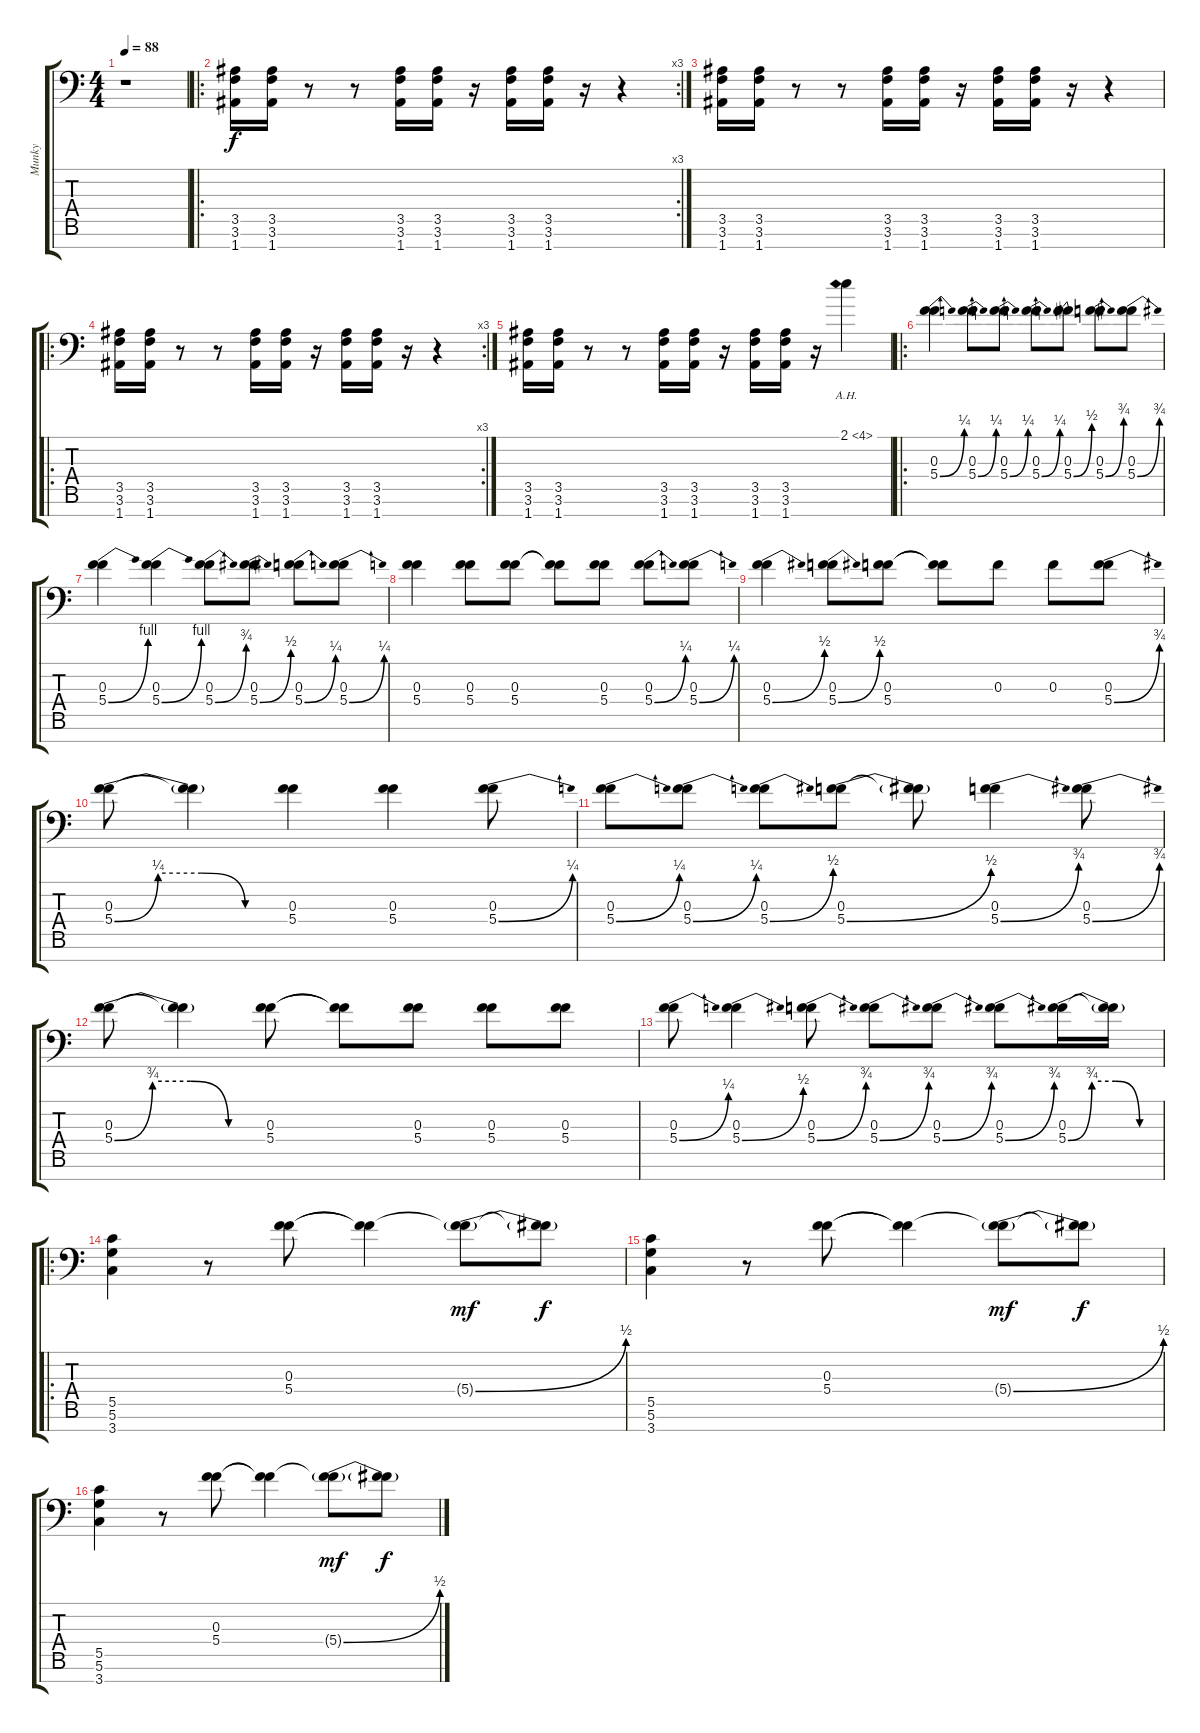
\track ("Munky" "Munky") {instrument distortionguitar}
\staff {score tabs}
\tuning (D4 A3 F3 C3 G2 D2 A1) {hide}
\ts (4 4)
\tempo 88
\clef f4
\ks c
r.1{dy f instrument distortionguitar} |
\ro
\rc 3
(3.5 3.6 1.7).16 (3.5 3.6 1.7).16 r.8 r.8 (3.5 3.6 1.7).16 (3.5 3.6 1.7).16 r.16 (3.5 3.6 1.7).16 (3.5 3.6 1.7).16 r.16 r.4 |
(3.5 3.6 1.7).16 (3.5 3.6 1.7).16 r.8 r.8 (3.5 3.6 1.7).16 (3.5 3.6 1.7).16 r.16 (3.5 3.6 1.7).16 (3.5 3.6 1.7).16 r.16 r.4 |
\ro
\rc 3
(3.5 3.6 1.7).16 (3.5 3.6 1.7).16 r.8 r.8 (3.5 3.6 1.7).16 (3.5 3.6 1.7).16 r.16 (3.5 3.6 1.7).16 (3.5 3.6 1.7).16 r.16 r.4 |
(3.5 3.6 1.7).16 (3.5 3.6 1.7).16 r.8 r.8 (3.5 3.6 1.7).16 (3.5 3.6 1.7).16 r.16 (3.5 3.6 1.7).16 (3.5 3.6 1.7).16 r.16 2.1{ah 2}.4 |
\ro
(0.3 5.4{be (bend 0 0 60 1)}).4 (0.3 5.4{be (bend 0 0 60 1)}).8 (0.3 5.4{be (bend 0 0 60 1)}).8 (0.3 5.4{be (bend 0 0 60 1)}).8 (0.3 5.4{be (bend 0 0 60 2)}).8 (0.3 5.4{be (bend 0 0 60 3)}).8 (0.3 5.4{be (bend 0 0 60 3)}).8 |
(0.3 5.4{be (bend 0 0 60 4)}).4 (0.3 5.4{be (bend 0 0 60 4)}).4 (0.3 5.4{be (bend 0 0 60 3)}).8 (0.3 5.4{be (bend 0 0 60 2)}).8 (0.3 5.4{be (bend 0 0 60 1)}).8 (0.3 5.4{be (bend 0 0 60 1)}).8 |
(0.3 5.4).4 (0.3 5.4).8 (0.3 5.4).8 (0.3{t} 5.4{t}).8 (0.3 5.4).8 (0.3 5.4{be (bend 0 0 60 1)}).8 (0.3 5.4{be (bend 0 0 60 1)}).8 |
(0.3 5.4{be (bend 0 0 60 2)}).4 (0.3 5.4{be (bend 0 0 60 2)}).8 (0.3 5.4).8 (0.3{t} 5.4{t}).8 0.3.8 0.3.8 (0.3 5.4{be (bend 0 0 60 3)}).8 |
(0.3 5.4{be (custom 0 0 15 1 30 1 45 0 60 0)}).8 (0.3{t} 5.4{t}).4 (0.3 5.4).4 (0.3 5.4).4 (0.3 5.4{be (bend 0 0 60 1)}).8 |
(0.3 5.4{be (bend 0 0 60 1)}).8 (0.3 5.4{be (bend 0 0 60 1)}).8 (0.3 5.4{be (bend 0 0 60 2)}).8 (0.3 5.4{be (bend 0 0 60 2)}).8 (0.3{t} 5.4{t}).8 (0.3 5.4{be (bend 0 0 60 3)}).4 (0.3 5.4{be (bend 0 0 60 3)}).8 |
(0.3 5.4{be (custom 0 0 15 3 30 3 45 0 60 0)}).8 (0.3{t} 5.4{t}).4 (0.3 5.4).8 (0.3{t} 5.4{t}).8 (0.3 5.4).8 (0.3 5.4).8 (0.3 5.4).8 |
(0.3 5.4{be (bend 0 0 60 1)}).8 (0.3 5.4{be (bend 0 0 60 2)}).4 (0.3 5.4{be (bend 0 0 60 3)}).8 (0.3 5.4{be (bend 0 0 60 3)}).8 (0.3 5.4{be (bend 0 0 60 3)}).8 (0.3 5.4{be (bend 0 0 60 3)}).8 (0.3 5.4{be (custom 0 0 15 3 30 3 45 0 60 0)}).16 (0.3{t} 5.4{t}).16 |
\ro
(5.5 5.6 3.7).4 r.8 (0.3 5.4).8 (0.3{t} 5.4{t}).4 (0.3{t} 5.4{be (bend 0 0 60 2) g}).8{dy mf} (0.3{t} 5.4{t}).8{dy f} |
(5.5 5.6 3.7).4 r.8 (0.3 5.4).8 (0.3{t} 5.4{t}).4 (0.3{t} 5.4{be (bend 0 0 60 2) g}).8{dy mf} (0.3{t} 5.4{t}).8{dy f} |
(5.5 5.6 3.7).4 r.8 (0.3 5.4).8 (0.3{t} 5.4{t}).4 (0.3{t} 5.4{be (bend 0 0 60 2) g}).8{dy mf} (0.3{t} 5.4{t}).8{dy f}
